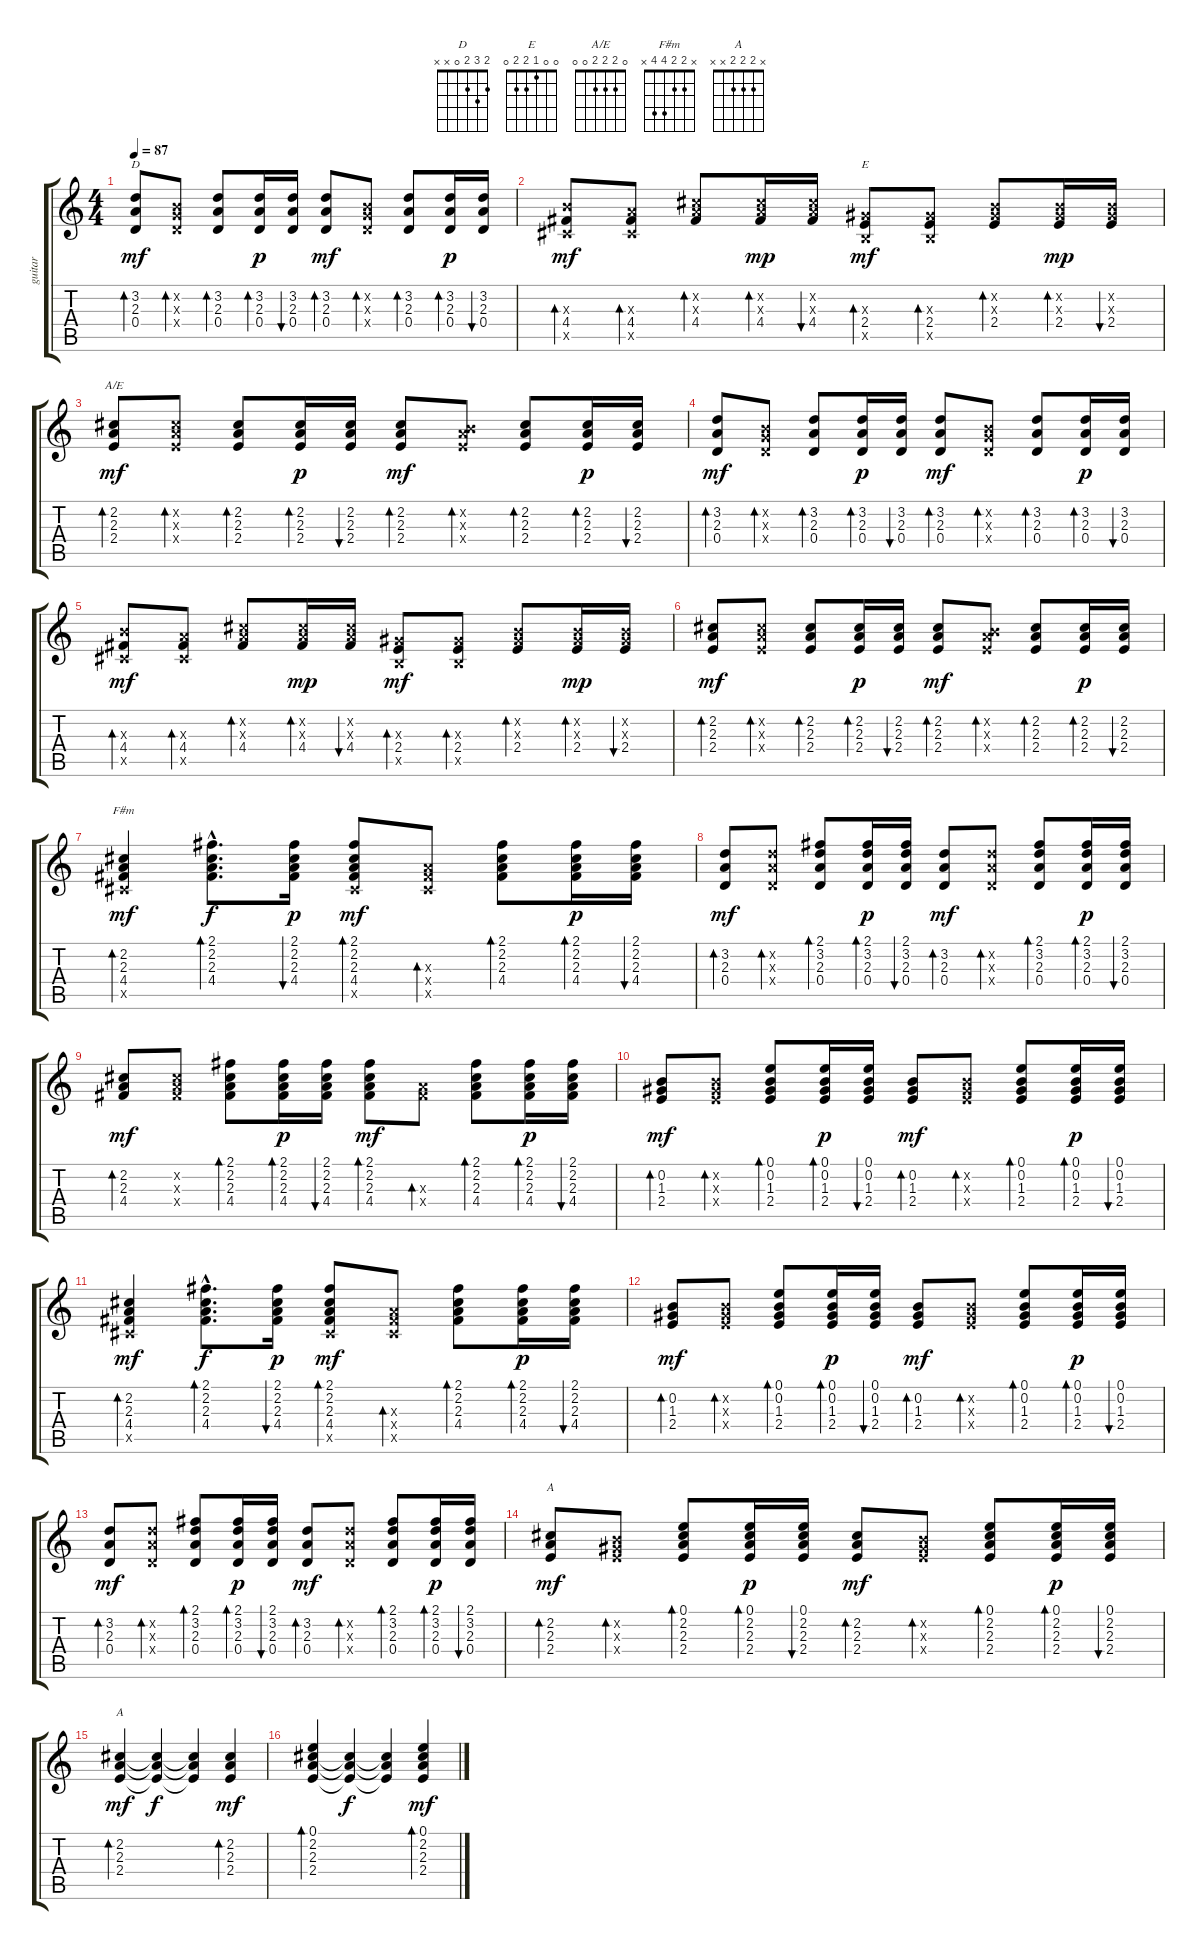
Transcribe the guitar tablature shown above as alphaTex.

\track ("guitar" "guitar") {instrument acousticguitarnylon}
\staff {score tabs}
\tuning (E4 B3 G3 D3 A2 E2) {hide}
\chord ("D" 2 3 2 0 x x)
\chord ("E" 0 0 1 2 2 0)
\chord ("A/E" 0 2 2 2 0 0)
\chord ("F#m" x 2 2 4 4 x)
\chord ("A" 0 2 2 2 0 x)
\chord ("A" x 2 2 2 x x)
\ts (4 4)
\tempo 87
\clef g2
\ks c
(3.2 2.3 0.4).8{bd 30 ch "D" dy mf} (0.2{x} 0.3{x} 0.4{x}).8{bd 30} (3.2 2.3 0.4).8{bd 30} (3.2 2.3 0.4).16{bd 30 dy p} (3.2 2.3 0.4).16{bu 30} (3.2 2.3 0.4).8{bd 30 dy mf} (0.2{x} 0.3{x} 0.4{x}).8{bd 30} (3.2 2.3 0.4).8{bd 30} (3.2 2.3 0.4).16{bd 30 dy p} (3.2 2.3 0.4).16{bu 30} |
(4.3{x} 4.4 4.5{x}).8{bd 30 dy mf} (2.3{x} 4.4 4.5{x}).8{bd 30} (2.2{x} 2.3{x} 4.4).8{bd 30} (2.2{x} 2.3{x} 4.4).16{bd 30 dy mp} (2.2{x} 2.3{x} 4.4).16{bu 30} (1.3{x} 2.4 2.5{x}).8{bd 30 ch "E" dy mf} (1.3{x} 2.4 2.5{x}).8{bd 30} (0.2{x} 1.3{x} 2.4).8{bd 30} (0.2{x} 1.3{x} 2.4).16{bd 30 dy mp} (0.2{x} 1.3{x} 2.4).16{bu 30} |
(2.2 2.3 2.4).8{bd 30 ch "A/E" dy mf} (2.2{x} 2.3{x} 2.4{x}).8{bd 30} (2.2 2.3 2.4).8{bd 30} (2.2 2.3 2.4).16{bd 30 dy p} (2.2 2.3 2.4).16{bu 30} (2.2 2.3 2.4).8{bd 30 dy mf} (0.2{x} 2.3{x} 2.4{x}).8{bd 30} (2.2 2.3 2.4).8{bd 30} (2.2 2.3 2.4).16{bd 30 dy p} (2.2 2.3 2.4).16{bu 30} |
(3.2 2.3 0.4).8{bd 30 dy mf} (0.2{x} 0.3{x} 0.4{x}).8{bd 30} (3.2 2.3 0.4).8{bd 30} (3.2 2.3 0.4).16{bd 30 dy p} (3.2 2.3 0.4).16{bu 30} (3.2 2.3 0.4).8{bd 30 dy mf} (0.2{x} 0.3{x} 0.4{x}).8{bd 30} (3.2 2.3 0.4).8{bd 30} (3.2 2.3 0.4).16{bd 30 dy p} (3.2 2.3 0.4).16{bu 30} |
(4.3{x} 4.4 4.5{x}).8{bd 30 dy mf} (2.3{x} 4.4 4.5{x}).8{bd 30} (2.2{x} 2.3{x} 4.4).8{bd 30} (2.2{x} 2.3{x} 4.4).16{bd 30 dy mp} (2.2{x} 2.3{x} 4.4).16{bu 30} (1.3{x} 2.4 2.5{x}).8{bd 30 dy mf} (1.3{x} 2.4 2.5{x}).8{bd 30} (0.2{x} 1.3{x} 2.4).8{bd 30} (0.2{x} 1.3{x} 2.4).16{bd 30 dy mp} (0.2{x} 1.3{x} 2.4).16{bu 30} |
(2.2 2.3 2.4).8{bd 30 dy mf} (2.2{x} 2.3{x} 2.4{x}).8{bd 30} (2.2 2.3 2.4).8{bd 30} (2.2 2.3 2.4).16{bd 30 dy p} (2.2 2.3 2.4).16{bu 30} (2.2 2.3 2.4).8{bd 30 dy mf} (0.2{x} 2.3{x} 2.4{x}).8{bd 30} (2.2 2.3 2.4).8{bd 30} (2.2 2.3 2.4).16{bd 30 dy p} (2.2 2.3 2.4).16{bu 30} |
(2.2 2.3 4.4 4.5{x}).4{bd 30 ch "F#m" dy mf} (2.1{hac} 2.2{hac} 2.3{hac} 4.4{hac}).8{d bd 30 dy f} (2.1 2.2 2.3 4.4).16{bu 30 dy p} (2.1 2.2 2.3 4.4 4.5{x}).8{bd 30 dy mf} (2.3{x} 4.4{x} 4.5{x}).8{bd 30} (2.1 2.2 2.3 4.4).8{bd 30} (2.1 2.2 2.3 4.4).16{bd 30 dy p} (2.1 2.2 2.3 4.4).16{bu 30} |
(3.2 2.3 0.4).8{bd 30 dy mf} (3.2{x} 2.3{x} 0.4{x}).8{bd 30} (2.1 3.2 2.3 0.4).8{bd 30} (2.1 3.2 2.3 0.4).16{bd 30 dy p} (2.1 3.2 2.3 0.4).16{bu 30} (3.2 2.3 0.4).8{bd 30 dy mf} (3.2{x} 2.3{x} 0.4{x}).8{bd 30} (2.1 3.2 2.3 0.4).8{bd 30} (2.1 3.2 2.3 0.4).16{bd 30 dy p} (2.1 3.2 2.3 0.4).16{bu 30} |
(2.2 2.3 4.4).8{bd 30 dy mf} (2.2{x} 2.3{x} 4.4{x}).8 (2.1 2.2 2.3 4.4).8{bd 30} (2.1 2.2 2.3 4.4).16{bd 30 dy p} (2.1 2.2 2.3 4.4).16{bu 30} (2.1 2.2 2.3 4.4).8{bd 30 dy mf} (2.3{x} 4.4{x}).8{bd 30} (2.1 2.2 2.3 4.4).8{bd 30} (2.1 2.2 2.3 4.4).16{bd 30 dy p} (2.1 2.2 2.3 4.4).16{bu 30} |
(0.2 1.3 2.4).8{bd 30 dy mf} (0.2{x} 1.3{x} 2.4{x}).8{bd 30} (0.1 0.2 1.3 2.4).8{bd 30} (0.1 0.2 1.3 2.4).16{bd 30 dy p} (0.1 0.2 1.3 2.4).16{bu 30} (0.2 1.3 2.4).8{bd 30 dy mf} (0.2{x} 1.3{x} 2.4{x}).8{bd 30} (0.1 0.2 1.3 2.4).8{bd 30} (0.1 0.2 1.3 2.4).16{bd 30 dy p} (0.1 0.2 1.3 2.4).16{bu 30} |
(2.2 2.3 4.4 4.5{x}).4{bd 30 dy mf} (2.1{hac} 2.2{hac} 2.3{hac} 4.4{hac}).8{d bd 30 dy f} (2.1 2.2 2.3 4.4).16{bu 30 dy p} (2.1 2.2 2.3 4.4 4.5{x}).8{bd 30 dy mf} (2.3{x} 4.4{x} 4.5{x}).8{bd 30} (2.1 2.2 2.3 4.4).8{bd 30} (2.1 2.2 2.3 4.4).16{bd 30 dy p} (2.1 2.2 2.3 4.4).16{bu 30} |
(0.2 1.3 2.4).8{bd 30 dy mf} (0.2{x} 1.3{x} 2.4{x}).8{bd 30} (0.1 0.2 1.3 2.4).8{bd 30} (0.1 0.2 1.3 2.4).16{bd 30 dy p} (0.1 0.2 1.3 2.4).16{bu 30} (0.2 1.3 2.4).8{bd 30 dy mf} (0.2{x} 1.3{x} 2.4{x}).8{bd 30} (0.1 0.2 1.3 2.4).8{bd 30} (0.1 0.2 1.3 2.4).16{bd 30 dy p} (0.1 0.2 1.3 2.4).16{bu 30} |
(3.2 2.3 0.4).8{bd 30 dy mf} (3.2{x} 2.3{x} 0.4{x}).8{bd 30} (2.1 3.2 2.3 0.4).8{bd 30} (2.1 3.2 2.3 0.4).16{bd 30 dy p} (2.1 3.2 2.3 0.4).16{bu 30} (3.2 2.3 0.4).8{bd 30 dy mf} (3.2{x} 2.3{x} 0.4{x}).8{bd 30} (2.1 3.2 2.3 0.4).8{bd 30} (2.1 3.2 2.3 0.4).16{bd 30 dy p} (2.1 3.2 2.3 0.4).16{bu 30} |
(2.2 2.3 2.4).8{bd 30 ch "A" dy mf} (0.2{x} 1.3{x} 2.4{x}).8{bd 30} (0.1 2.2 2.3 2.4).8{bd 30} (0.1 2.2 2.3 2.4).16{bd 30 dy p} (0.1 2.2 2.3 2.4).16{bu 30} (2.2 2.3 2.4).8{bd 30 dy mf} (0.2{x} 1.3{x} 2.4{x}).8{bd 30} (0.1 2.2 2.3 2.4).8{bd 30} (0.1 2.2 2.3 2.4).16{bd 30 dy p} (0.1 2.2 2.3 2.4).16{bu 30} |
(2.2 2.3 2.4).4{bd 60 ch "A" dy mf} (2.2{t} 2.3{t} 2.4{t}).4{dy f} (2.2{t} 2.3{t} 2.4{t}).4 (2.2 2.3 2.4).4{bd 60 dy mf} |
(0.1 2.2 2.3 2.4).4{bd 60} (2.2{t} 2.3{t} 2.4{t}).4{dy f} (2.2{t} 2.3{t} 2.4{t}).4 (0.1 2.2 2.3 2.4).4{bd 60 dy mf}
